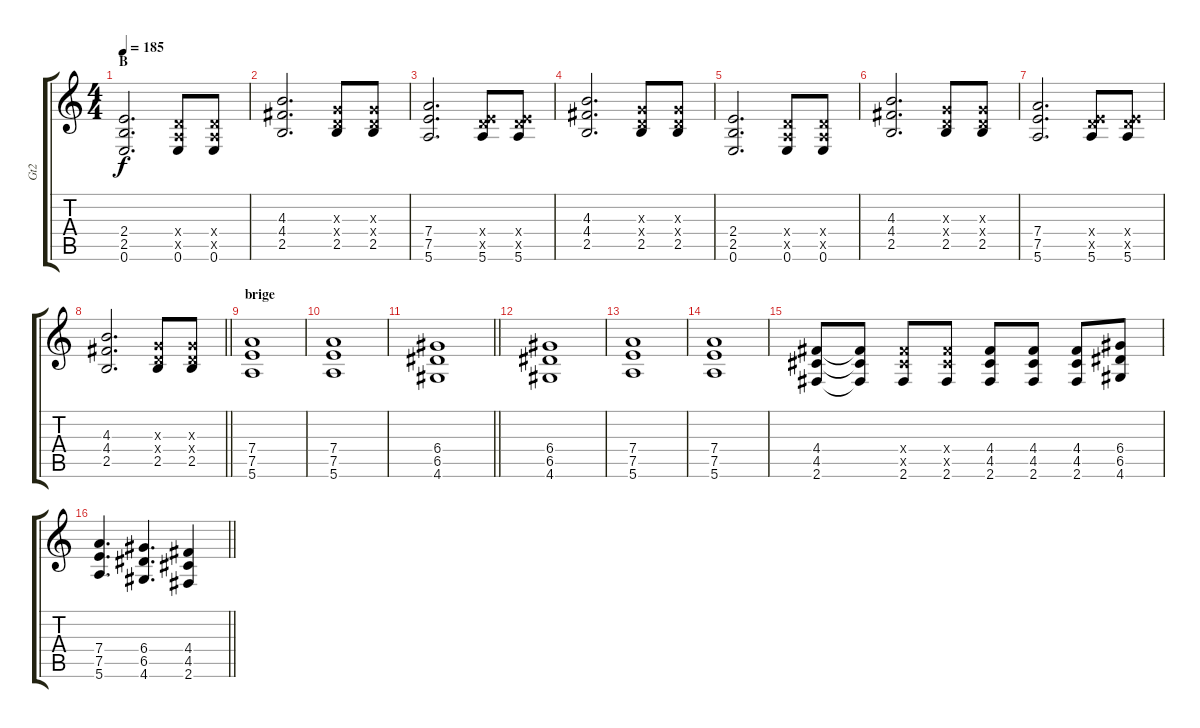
\track ("Gt2" "Gt2") {instrument distortionguitar}
\staff {score tabs}
\tuning (E4 B3 G3 D3 A2 E2) {hide}
\ts (4 4)
\section ("" "B")
\tempo 185
\clef g2
\ks c
(2.4 2.5 0.6).2{d dy f} (0.4{x} 0.5{x} 0.6).8 (0.4{x} 0.5{x} 0.6).8 |
(4.3 4.4 2.5).2{d} (0.3{x} 0.4{x} 2.5).8 (0.3{x} 0.4{x} 2.5).8 |
(7.4 7.5 5.6).2{d} (0.4{x} 7.5{x} 5.6).8 (0.4{x} 7.5{x} 5.6).8 |
(4.3 4.4 2.5).2{d} (0.3{x} 0.4{x} 2.5).8 (0.3{x} 0.4{x} 2.5).8 |
(2.4 2.5 0.6).2{d} (0.4{x} 0.5{x} 0.6).8 (0.4{x} 0.5{x} 0.6).8 |
(4.3 4.4 2.5).2{d} (0.3{x} 0.4{x} 2.5).8 (0.3{x} 0.4{x} 2.5).8 |
(7.4 7.5 5.6).2{d} (0.4{x} 7.5{x} 5.6).8 (0.4{x} 7.5{x} 5.6).8 |
\barLineRight lightlight
(4.3 4.4 2.5).2{d} (0.3{x} 0.4{x} 2.5).8 (0.3{x} 0.4{x} 2.5).8 |
\section ("" "brige")
(7.4 7.5 5.6).1 |
(7.4 7.5 5.6).1 |
\barLineRight lightlight
(6.4 6.5 4.6).1 |
(6.4 6.5 4.6).1 |
(7.4 7.5 5.6).1 |
(7.4 7.5 5.6).1 |
(4.4 4.5 2.6).8 (4.4{t} 4.5{t} 2.6{t}).8 (4.4{x} 4.5{x} 2.6).8 (4.4{x} 4.5{x} 2.6).8 (4.4 4.5 2.6).8 (4.4 4.5 2.6).8 (4.4 4.5 2.6).8 (6.4 6.5 4.6).8 |
\barLineRight lightlight
(7.4 7.5 5.6).4{d} (6.4 6.5 4.6).4{d} (4.4 4.5 2.6).4
